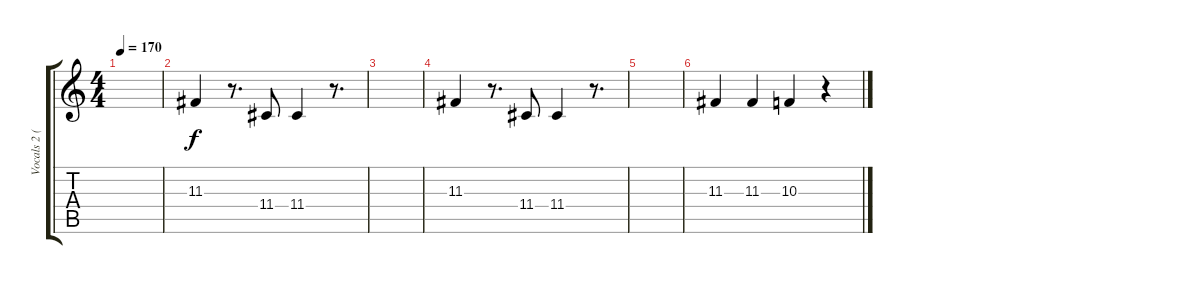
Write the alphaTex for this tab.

\track ("Vocals 2 (TOM)" "Vocals 2 (") {instrument tuba}
\staff {score tabs}
\tuning (E4 B3 G3 D3 A2 E2) {hide}
\ts (4 4)
\tempo 170
\clef g2
\ks c
|
11.3.4 r.8{d} 11.4.8 11.4.4 r.8{d} |
|
11.3.4 r.8{d} 11.4.8 11.4.4 r.8{d} |
|
11.3.4 11.3.4 10.3.4 r.4
